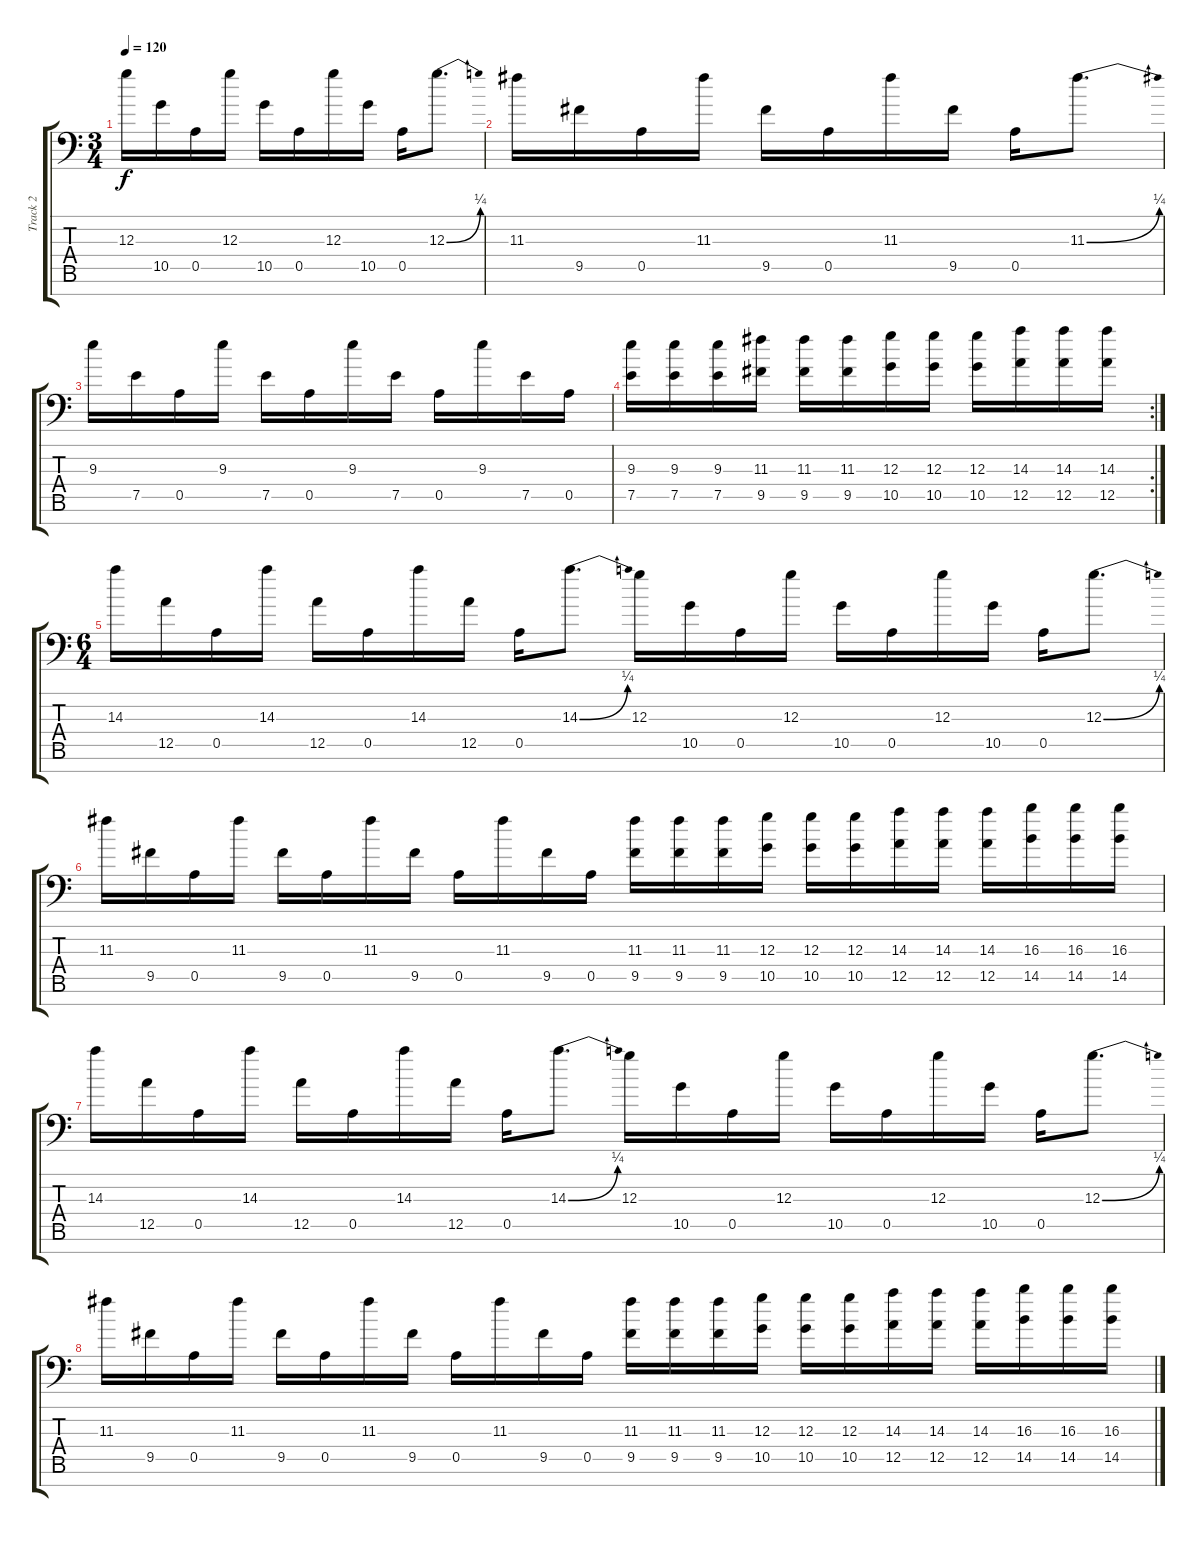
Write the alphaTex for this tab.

\track ("Track 2" "Track 2") {instrument distortionguitar}
\staff {score tabs}
\tuning (E4 B3 G3 D3 A2 E2 A1) {hide}
\ts (3 4)
\tempo 120
\clef f4
\ks c
12.3.16{dy f} 10.5.16 0.5.16 12.3.16 10.5.16 0.5.16 12.3.16 10.5.16 0.5.16 12.3{be (bend 0 0 60 1)}.8{d} |
11.3.16 9.5.16 0.5.16 11.3.16 9.5.16 0.5.16 11.3.16 9.5.16 0.5.16 11.3{be (bend 0 0 60 1)}.8{d} |
9.3.16 7.5.16 0.5.16 9.3.16 7.5.16 0.5.16 9.3.16 7.5.16 0.5.16 9.3.16 7.5.16 0.5.16 |
\rc 2
(9.3 7.5).16 (9.3 7.5).16 (9.3 7.5).16 (11.3 9.5).16 (11.3 9.5).16 (11.3 9.5).16 (12.3 10.5).16 (12.3 10.5).16 (12.3 10.5).16 (14.3 12.5).16 (14.3 12.5).16 (14.3 12.5).16 |
\ts (6 4)
14.3.16 12.5.16 0.5.16 14.3.16 12.5.16 0.5.16 14.3.16 12.5.16 0.5.16 14.3{be (bend 0 0 60 1)}.8{d} 12.3.16 10.5.16 0.5.16 12.3.16 10.5.16 0.5.16 12.3.16 10.5.16 0.5.16 12.3{be (bend 0 0 60 1)}.8{d} |
11.3.16 9.5.16 0.5.16 11.3.16 9.5.16 0.5.16 11.3.16 9.5.16 0.5.16 11.3.16 9.5.16 0.5.16 (11.3 9.5).16 (11.3 9.5).16 (11.3 9.5).16 (12.3 10.5).16 (12.3 10.5).16 (12.3 10.5).16 (14.3 12.5).16 (14.3 12.5).16 (14.3 12.5).16 (16.3 14.5).16 (16.3 14.5).16 (16.3 14.5).16 |
14.3.16 12.5.16 0.5.16 14.3.16 12.5.16 0.5.16 14.3.16 12.5.16 0.5.16 14.3{be (bend 0 0 60 1)}.8{d} 12.3.16 10.5.16 0.5.16 12.3.16 10.5.16 0.5.16 12.3.16 10.5.16 0.5.16 12.3{be (bend 0 0 60 1)}.8{d} |
11.3.16 9.5.16 0.5.16 11.3.16 9.5.16 0.5.16 11.3.16 9.5.16 0.5.16 11.3.16 9.5.16 0.5.16 (11.3 9.5).16 (11.3 9.5).16 (11.3 9.5).16 (12.3 10.5).16 (12.3 10.5).16 (12.3 10.5).16 (14.3 12.5).16 (14.3 12.5).16 (14.3 12.5).16 (16.3 14.5).16 (16.3 14.5).16 (16.3 14.5).16
